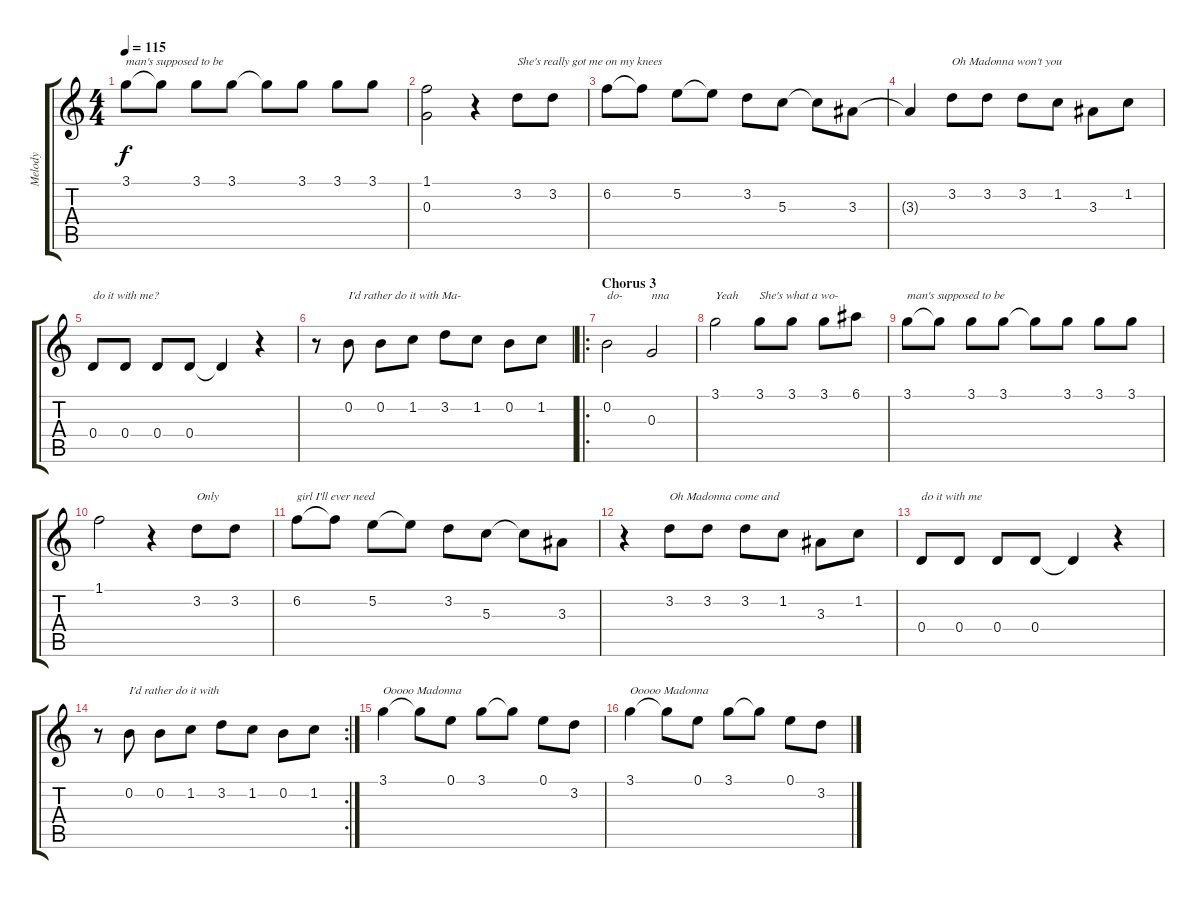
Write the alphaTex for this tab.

\track ("Melody" "Melody") {instrument electricguitarclean}
\staff {score tabs}
\tuning (E4 B3 G3 D3 A2 E2) {hide}
\ts (4 4)
\tempo 115
\clef g2
\ks c
3.1.8{txt "man's supposed to be" dy f} 3.1{t}.8 3.1.8 3.1.8 3.1{t}.8 3.1.8 3.1.8 3.1.8 |
(1.1 0.3{t}).2 r.4 3.2.8{txt "She's really got me on my knees"} 3.2.8 |
6.2.8 6.2{t}.8 5.2.8 5.2{t}.8 3.2.8 5.3.8 5.3{t}.8 3.3.8 |
3.3{t}.4 3.2.8{txt "Oh Madonna won't you "} 3.2.8 3.2.8 1.2.8 3.3.8 1.2.8 |
0.4.8{txt "do it with me?"} 0.4.8 0.4.8 0.4.8 0.4{t}.4 r.4 |
r.8 0.2.8{txt "I'd rather do it with Ma-"} 0.2.8 1.2.8 3.2.8 1.2.8 0.2.8 1.2.8 |
\ro
\section ("" "Chorus 3")
0.2.2{txt "do-"} 0.3.2{txt "nna"} |
3.1.2{txt "Yeah"} 3.1.8{txt "She's what a wo-"} 3.1.8 3.1.8 6.1.8 |
3.1.8{txt "man's supposed to be"} 3.1{t}.8 3.1.8 3.1.8 3.1{t}.8 3.1.8 3.1.8 3.1.8 |
1.1.2 r.4 3.2.8{txt "Only"} 3.2.8 |
6.2.8{txt "girl I'll ever need"} 6.2{t}.8 5.2.8 5.2{t}.8 3.2.8 5.3.8 5.3{t}.8 3.3.8 |
r.4 3.2.8{txt "Oh Madonna come and "} 3.2.8 3.2.8 1.2.8 3.3.8 1.2.8 |
0.4.8{txt "do it with me"} 0.4.8 0.4.8 0.4.8 0.4{t}.4 r.4 |
\rc 2
r.8 0.2.8{txt "I'd rather do it with"} 0.2.8 1.2.8 3.2.8 1.2.8 0.2.8 1.2.8 |
3.1.4{txt "Ooooo Madonna"} 3.1{t}.8 0.1.8 3.1.8 3.1{t}.8 0.1.8 3.2.8 |
3.1.4{txt "Ooooo Madonna"} 3.1{t}.8 0.1.8 3.1.8 3.1{t}.8 0.1.8 3.2.8
